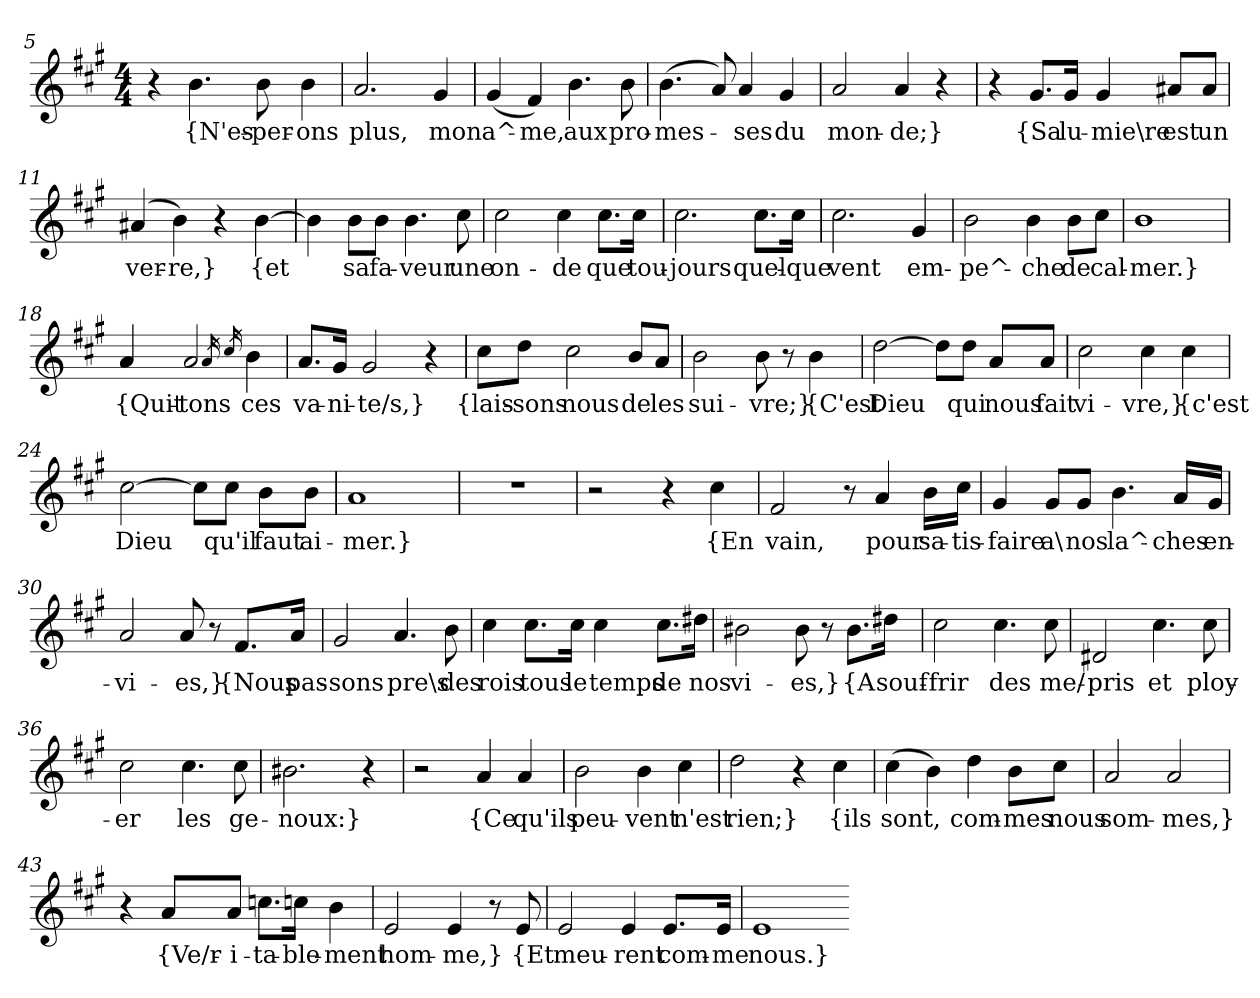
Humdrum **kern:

**kern	**text
*part1	*part1
*staff1	*staff1
*clefG2	*
*k[f#c#g#]	*
*M4/4	*
=5	=5
4r	.
4.b	{N'es-
8b	-per-
4b	-ons
=6	=6
2.a	plus,
4g#	mon
=7	=7
(4g#	a^-
4f#)	-me,
4.b	aux
8b	pro-
=8	=8
(4.b	-mes-
8a)	.
4a	-ses
4g#	du
=9	=9
2a	mon-
4a	-de;}
4r	.
=10	=10
4r	.
8.g#/L	{Sa
16g#/Jk	lu-
4g#	-mie\re
8a#X/L	est
8a#/J	un
=11	=11
(4a#X	ver-
4b)	-re,}
4r	.
[4b	{et
=12	=12
4b]	.
8b\L	sa
8b\J	fa-
4.b	-veur
8cc#	une
=13	=13
2cc#	on-
4cc#	-de
8.cc#\L	que
16cc#\Jk	tou-
=14	=14
2.cc#	-jours
8.cc#\L	quel-
16cc#\Jk	-que
=15	=15
2.cc#	vent
4g#	em-
=16	=16
2b	-pe^-
4b	-che
8b\L	de
8cc#\J	cal-
=17	=17
1b	-mer.}
=18	=18
4a	{Quit-
2a	-tons
16qa	.
16qcc#	.
4b	ces
=19	=19
8.a/L	va-
16g#/Jk	-ni-
2g#	-te/s,}
4r	.
=20	=20
8cc#\L	{lais-
8dd\J	-sons
2cc#	nous
8b/L	de
8a/J	les
=21	=21
2b	sui-
8b	-vre;}
8r	.
4b	{C'est
=22	=22
[2dd	Dieu
8dd\L]	.
8dd\J	qui
8a/L	nous
8a/J	fait
=23	=23
2cc#	vi-
4cc#	-vre,}
4cc#	{c'est
=24	=24
[2cc#	Dieu
8cc#\L]	.
8cc#\J	qu'il
8b\L	faut
8b\J	ai-
=25	=25
1a	-mer.}
=26	=26
1r	.
=27	=27
2r	.
4r	.
4cc#	{En
=28	=28
2f#	vain,
8r	.
4a	pour
16b\LL	sa-
16cc#\JJ	-tis-
=29	=29
4g#	-faire
8g#/L	a\
8g#/J	nos
4.b	la^-
16a/LL	-ches
16g#/JJ	en-
=30	=30
2a	-vi-
8a	-es,}
8r	.
8.f#/L	{Nous
16a/Jk	pas-
=31	=31
2g#	-sons
4.a	pre\s
8b	des
=32	=32
4cc#	rois
8.cc#\L	tous
16cc#\Jk	le
4cc#	temps
8.cc#\L	de
16dd#X\Jk	nos
=33	=33
2b#X	vi-
8b#	-es,}
8r	.
8.b#\L	{A
16dd#X\Jk	souf-
=34	=34
2cc#	-frir
4.cc#	des
8cc#	me/-
=35	=35
2d#X	-pris
4.cc#	et
8cc#	ploy-
=36	=36
2cc#	-er
4.cc#	les
8cc#	ge-
=37	=37
2.b#X	noux:}
4r	.
=38	=38
2r	.
4a	{Ce
4a	qu'ils
=39	=39
2b	peu-
4b	-vent
4cc#	n'est
=40	=40
2dd	rien;}
4r	.
4cc#	{ils
=41	=41
(4cc#	sont,
4b)	.
4dd	com-
8b\L	-mes
8cc#\J	nous
=42	=42
2a	som-
2a	-mes,}
=43	=43
4r	.
8a/L	{Ve/r-
8a/J	-i-
8.ccn\L	-ta-
16ccn\Jk	-ble-
4b	-ment
=44	=44
2e	hom-
4e	-me,}
8r	.
8e	{Et
=45	=45
2e	meu-
4e	-rent
8.e/L	com-
16e/Jk	-me
=46	=46
1e	nous.}
=-	=-
*-	*-
